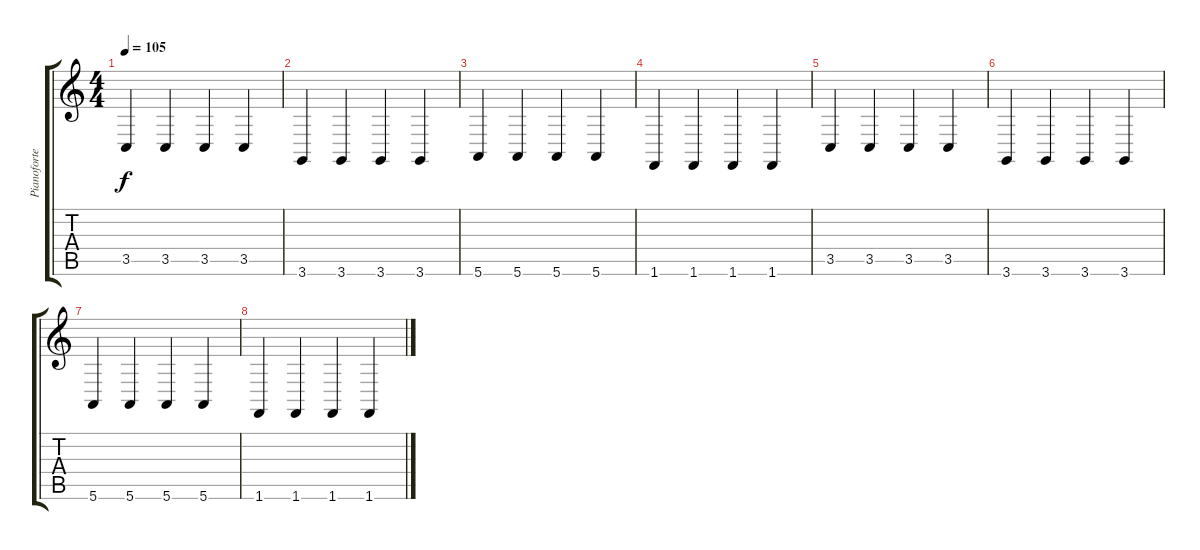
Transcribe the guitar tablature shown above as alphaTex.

\track ("Pianoforte" "Pianoforte") {instrument electricgrandpiano}
\staff {score tabs}
\tuning (E4 B3 G3 D3 A2 E2) {hide}
\ts (4 4)
\tempo 105
\clef g2
\ks c
3.5.4{dy f} 3.5.4 3.5.4 3.5.4 |
3.6.4 3.6.4 3.6.4 3.6.4 |
5.6.4 5.6.4 5.6.4 5.6.4 |
1.6.4 1.6.4 1.6.4 1.6.4 |
3.5.4 3.5.4 3.5.4 3.5.4 |
3.6.4 3.6.4 3.6.4 3.6.4 |
5.6.4 5.6.4 5.6.4 5.6.4 |
1.6.4 1.6.4 1.6.4 1.6.4
